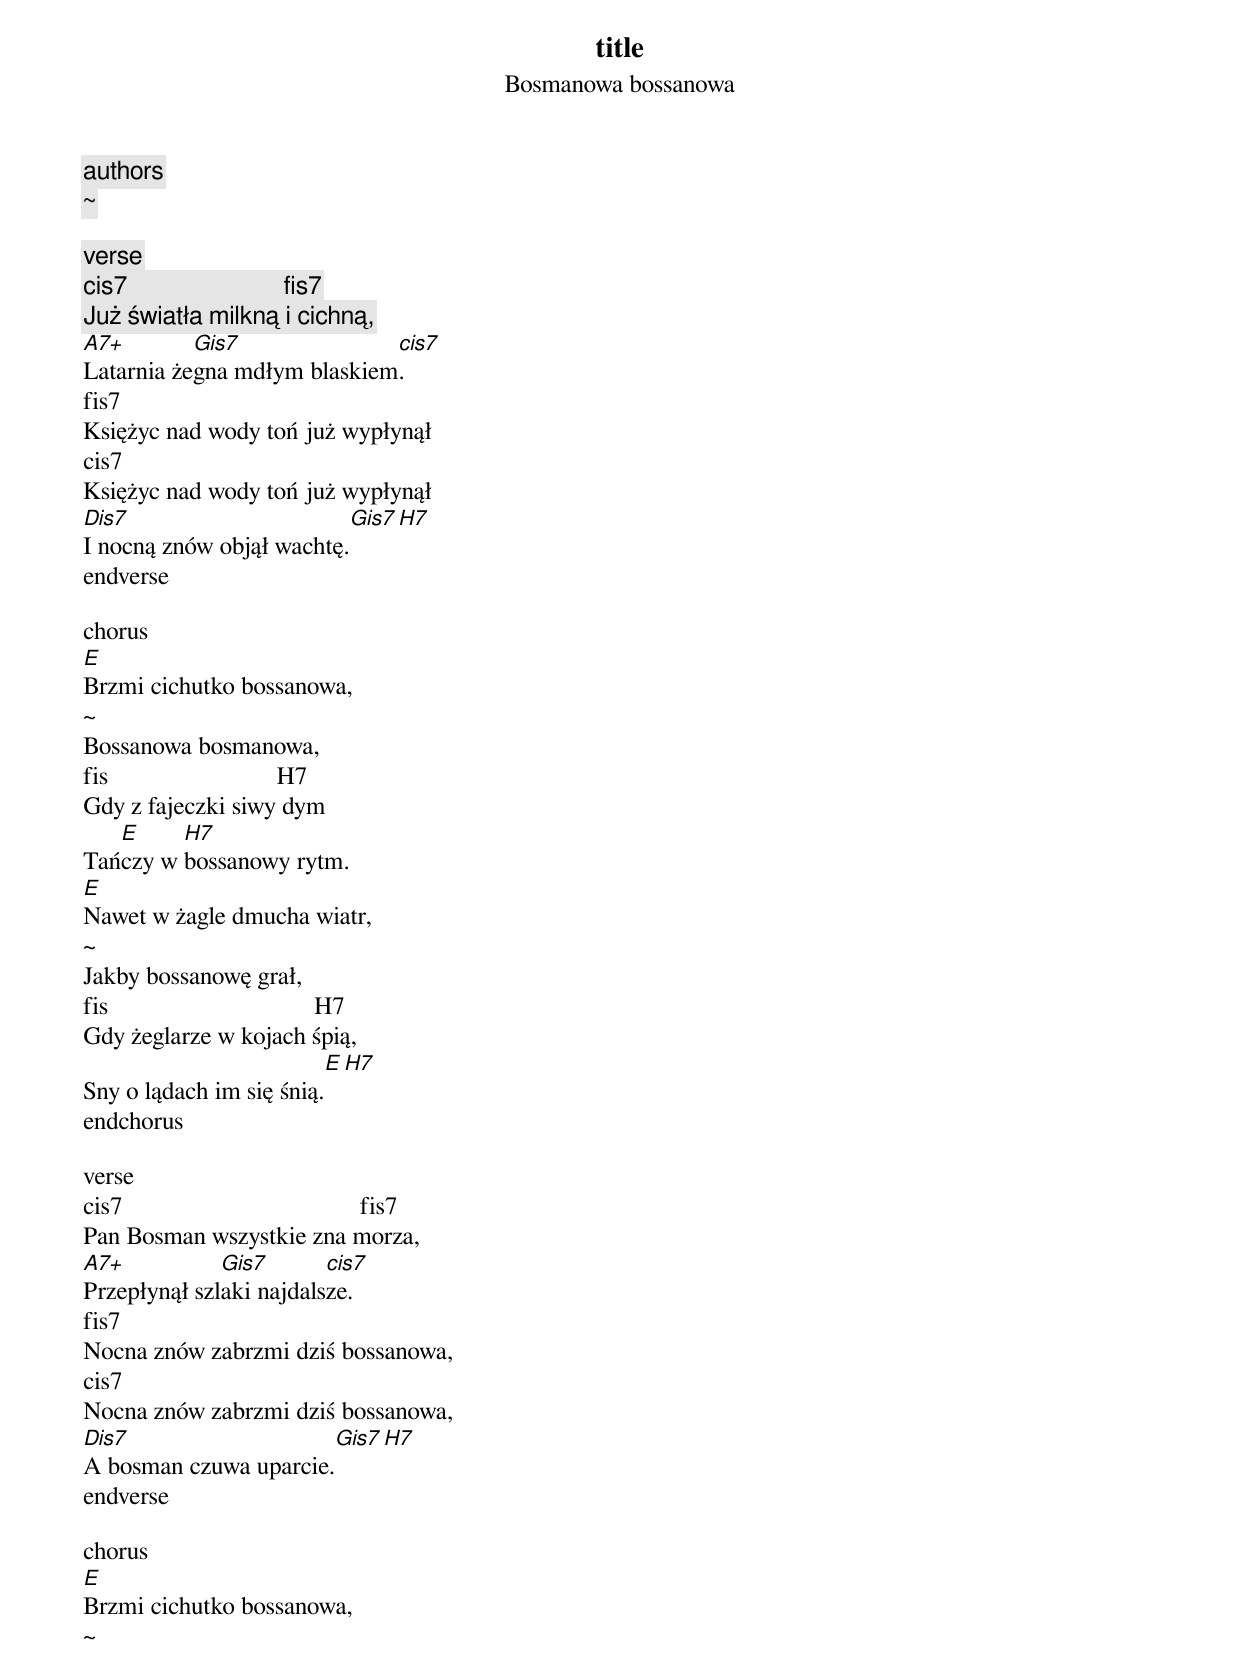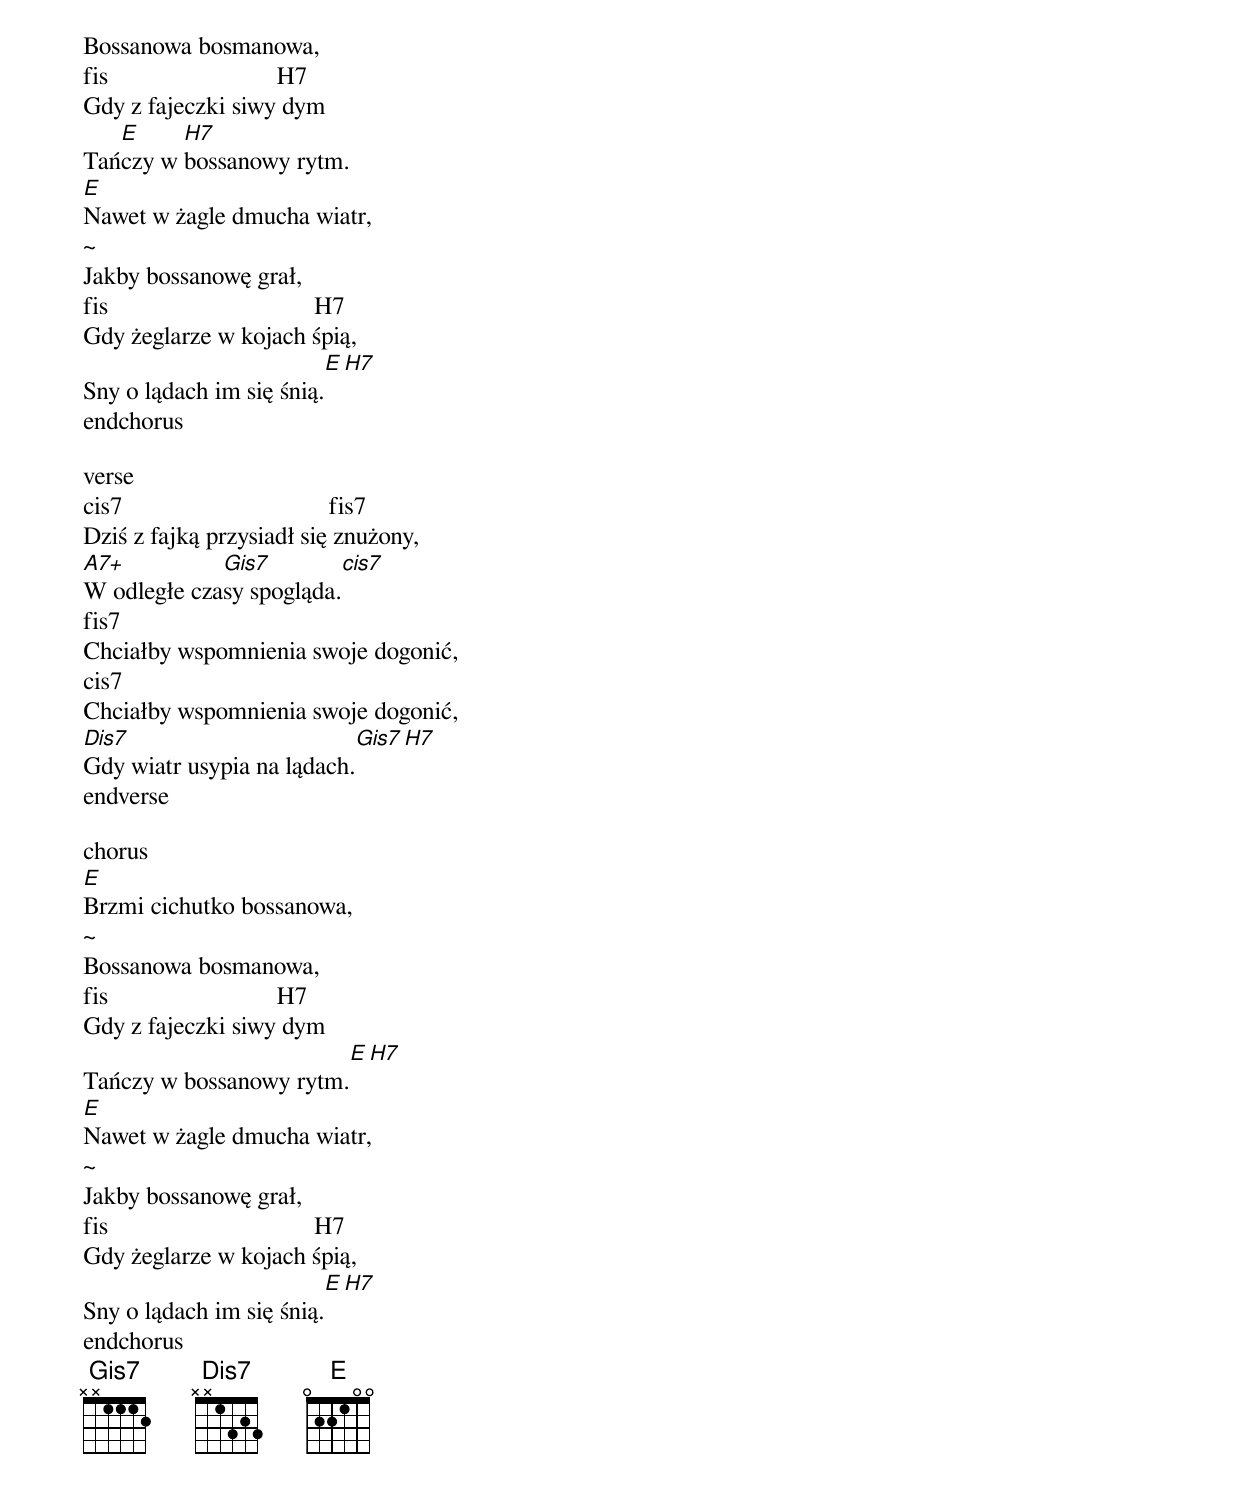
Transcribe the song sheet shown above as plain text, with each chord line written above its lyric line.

title
Bosmanowa bossanowa
authors
~

verse
cis7                         fis7
Już światła milkną i cichną,
A7+        Gis7              cis7
Latarnia żegna mdłym blaskiem.
fis7
Księżyc nad wody toń już wypłynął
cis7
Księżyc nad wody toń już wypłynął
Dis7                        Gis7     H7
I nocną znów objął wachtę.
endverse

chorus
E
Brzmi cichutko bossanowa,
~
Bossanowa bosmanowa,
fis                           H7
Gdy z fajeczki siwy dym
   E     H7
Tańczy w bossanowy rytm.
E
Nawet w żagle dmucha wiatr,
~
Jakby bossanowę grał,
fis                                 H7
Gdy żeglarze w kojach śpią,
                                E    H7
Sny o lądach im się śnią.
endchorus

verse
cis7                                      fis7
Pan Bosman wszystkie zna morza,
A7+           Gis7       cis7
Przepłynął szlaki najdalsze.
fis7
Nocna znów zabrzmi dziś bossanowa,
cis7
Nocna znów zabrzmi dziś bossanowa,
Dis7                        Gis7     H7
A bosman czuwa uparcie.
endverse

chorus
E
Brzmi cichutko bossanowa,
~
Bossanowa bosmanowa,
fis                           H7
Gdy z fajeczki siwy dym
   E     H7
Tańczy w bossanowy rytm.
E
Nawet w żagle dmucha wiatr,
~
Jakby bossanowę grał,
fis                                 H7
Gdy żeglarze w kojach śpią,
                                E    H7
Sny o lądach im się śnią.
endchorus

verse
cis7                                 fis7
Dziś z fajką przysiadł się znużony,
A7+          Gis7          cis7
W odległe czasy spogląda.
fis7
Chciałby wspomnienia swoje dogonić,
cis7
Chciałby wspomnienia swoje dogonić,
Dis7                        Gis7     H7
Gdy wiatr usypia na lądach.
endverse

chorus
E
Brzmi cichutko bossanowa,
~
Bossanowa bosmanowa,
fis                           H7
Gdy z fajeczki siwy dym
                                   E     H7
Tańczy w bossanowy rytm.
E
Nawet w żagle dmucha wiatr,
~
Jakby bossanowę grał,
fis                                 H7
Gdy żeglarze w kojach śpią,
                                E    H7
Sny o lądach im się śnią.
endchorus
